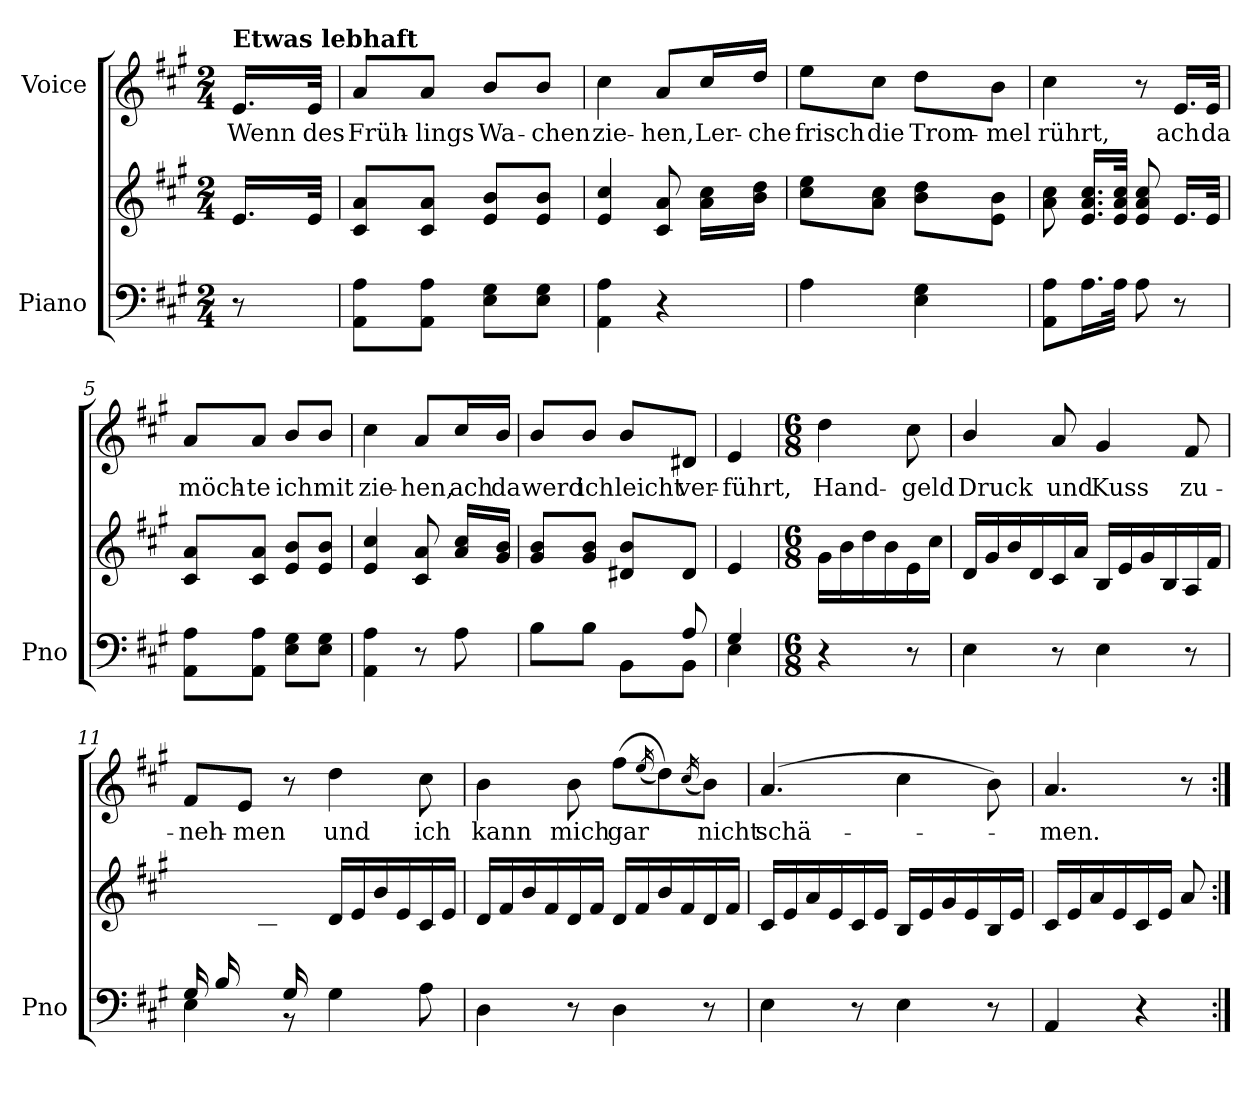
**kern	**kern	**kern	**text
*part2	*part2	*part1	*part1
*staff3	*staff2	*staff1	*staff1
*I"Piano	*	*I"Voice	*
*I'Pno	*	*	*
*clefF4	*clefG2	*clefG2	*
*k[f#c#g#]	*k[f#c#g#]	*k[f#c#g#]	*
*M2/4	*M2/4	*M2/4	*
=	=	=	=
!	!	!LO:TX:a:B:t=Etwas lebhaft	!
!	!	!	!LO:LY:b
8r	16.e/LL	16.e/LL	Wenn
!	!	!	!LO:LY:b
.	32e/JJk	32e/JJk	des
=1	=1	=1	=1
!	!	!	!LO:LY:b
8AA\ 8A\L	8c#/ 8a/L	8a/L	Früh-
!	!	!	!LO:LY:b
8AA\ 8A\J	8c#/ 8a/J	8a/J	-lings
!	!	!	!LO:LY:b
8E\ 8G#\L	8e/ 8b/L	8b/L	Wa-
!	!	!	!LO:LY:b
8E\ 8G#\J	8e/ 8b/J	8b/J	-chen
=2	=2	=2	=2
!	!	!	!LO:LY:b
4AA\ 4A\	4e/ 4cc#/	4cc#\	zie-
!	!	!	!LO:LY:b
4r	8c#/ 8a/	8a/L	-hen,
!	!	!	!LO:LY:b
.	16a\ 16cc#\LL	16cc#/L	Ler-
!	!	!	!LO:LY:b
.	16b\ 16dd\JJ	16dd/JJ	-che
=3	=3	=3	=3
!	!	!	!LO:LY:b
4A\	8cc#\ 8ee\L	8ee\L	frisch
!	!	!	!LO:LY:b
.	8a\ 8cc#\J	8cc#\J	die
!	!	!	!LO:LY:b
4E\ 4G#\	8b\ 8dd\L	8dd\L	Trom-
!	!	!	!LO:LY:b
.	8e\ 8b\J	8b\J	-mel
=4	=4	=4	=4
!	!	!	!LO:LY:b
8AA\ 8A\L	8a\ 8cc#\	4cc#\	rührt,
16.A\L	16.e/ 16.a/ 16.cc#/LL	.	.
32A\JJk	32e/ 32a/ 32cc#/JJk	.	.
8A\	8e/ 8a/ 8cc#/	8r	.
!	!	!	!LO:LY:b
8r	16.e/LL	16.e/LL	ach
!	!	!	!LO:LY:b
.	32e/JJk	32e/JJk	da
!!LO:LB:g=z
=5	=5	=5	=5
!	!	!	!LO:LY:b
8AA\ 8A\L	8c#/ 8a/L	8a/L	möch-
!	!	!	!LO:LY:b
8AA\ 8A\J	8c#/ 8a/J	8a/J	-te
!	!	!	!LO:LY:b
8E\ 8G#\L	8e/ 8b/L	8b/L	ich
!	!	!	!LO:LY:b
8E\ 8G#\J	8e/ 8b/J	8b/J	mit
=6	=6	=6	=6
!	!	!	!LO:LY:b
4AA\ 4A\	4e/ 4cc#/	4cc#\	zie-
!	!	!	!LO:LY:b
8r	8c#/ 8a/	8a/L	-hen,
!	!	!	!LO:LY:b
8A\	16a/ 16cc#/LL	16cc#/L	ach
!	!	!	!LO:LY:b
.	16g#/ 16b/JJ	16b/JJ	da
=7	=7	=7	=7
*^	*	*	*
!	!	!	!	!LO:LY:b
8B\L	4reyy	8g#/ 8b/L	8b/L	werd
!	!	!	!	!LO:LY:b
8B\J	.	8g#/ 8b/J	8b/J	ich
!	!	!	!	!LO:LY:b
8BB\L	8reyy	8d#X/ 8b/L	8b/L	leicht
!	!	!	!	!LO:LY:b
8BB\J	8A/	8d#/J	8d#X/J	ver-
=8	=8	=8	=8	=8
!	!	!	!	!LO:LY:b
4E\	4G#/	4e/	4e/	-führt,
*v	*v	*	*	*
=9	=9	=9	=9
*M6/8	*M6/8	*M6/8	*
*^	*	*	*
!	!	!	!	!LO:LY:b
*v	*v	*	*	*
4r	16g#\LL	4dd\	Hand-
.	16b\	.	.
.	16dd\	.	.
.	16b\	.	.
!	!	!	!LO:LY:b
8r	16e\	8cc#\	-geld
.	16cc#\JJ	.	.
=10	=10	=10	=10
!	!	!	!LO:LY:b
4E\	16d/LL	4b/	Druck
.	16g#/	.	.
.	16b/	.	.
.	16d/	.	.
!	!	!	!LO:LY:b
8r	16c#/	8a/	und
.	16a/JJ	.	.
!	!	!	!LO:LY:b
4E\	16B/LL	4g#/	Kuss
.	16e/	.	.
.	16g#/	.	.
.	16B/	.	.
!	!	!	!LO:LY:b
8r	16A/	8f#/	zu-
.	16f#/JJ	.	.
!!LO:LB:g=z
=11	=11	=11	=11
*^	*	*	*
!	!	!	!	!LO:LY:b
16G#/LL	4E\	8ryy	8f#/L	-neh-
16B/	.	.	.	.
!	!	!	!	!LO:LY:b
8ryy	.	16e\	8e/J	-men
.	.	16B\JJ	.	.
16G#/LL	8rBB	16ryy	8r	.
4..ryy	.	16e\JJ	.	.
!	!	!	!	!LO:LY:b
.	4G#\	16d/LL	4dd\	und
.	.	16e/	.	.
.	.	16b/	.	.
.	.	16e/	.	.
!	!	!	!	!LO:LY:b
.	8A\	16c#/	8cc#\	ich
.	.	16e/JJ	.	.
*v	*v	*	*	*
=12	=12	=12	=12
!	!	!	!LO:LY:b
4D\	16d/LL	4b\	kann
.	16f#/	.	.
.	16b/	.	.
.	16f#/	.	.
!	!	!	!LO:LY:b
8r	16d/	8b\	mich
.	16f#/JJ	.	.
!	!	!	!LO:LY:b
4D\	16d/LL	(>8ff#\L	gar
.	16f#/	.	.
.	.	(<16qee/	.
.	16b/	8dd\))	.
.	16f#/	.	.
.	.	(<16qcc#/	.
!	!	!	!LO:LY:b
8r	16d/	8b\J)	nicht
.	16f#/JJ	.	.
=13	=13	=13	=13
!	!	!	!LO:LY:b
4E\	16c#/LL	(>4.a/	schä-
.	16e/	.	.
.	16a/	.	.
.	16e/	.	.
8r	16c#/	.	.
.	16e/JJ	.	.
4E\	16B/LL	4cc#\	.
.	16e/	.	.
.	16g#/	.	.
.	16e/	.	.
8r	16B/	8b\)	.
.	16e/JJ	.	.
=14	=14	=14	=14
!	!	!	!LO:LY:b
4AA/	16c#/LL	4.a/	-men.
.	16e/	.	.
.	16a/	.	.
.	16e/	.	.
4r	16c#/	.	.
.	16e/JJ	.	.
.	8a/	8r	.
=:|!	=:|!	=:|!	=:|!
*-	*-	*-	*-
